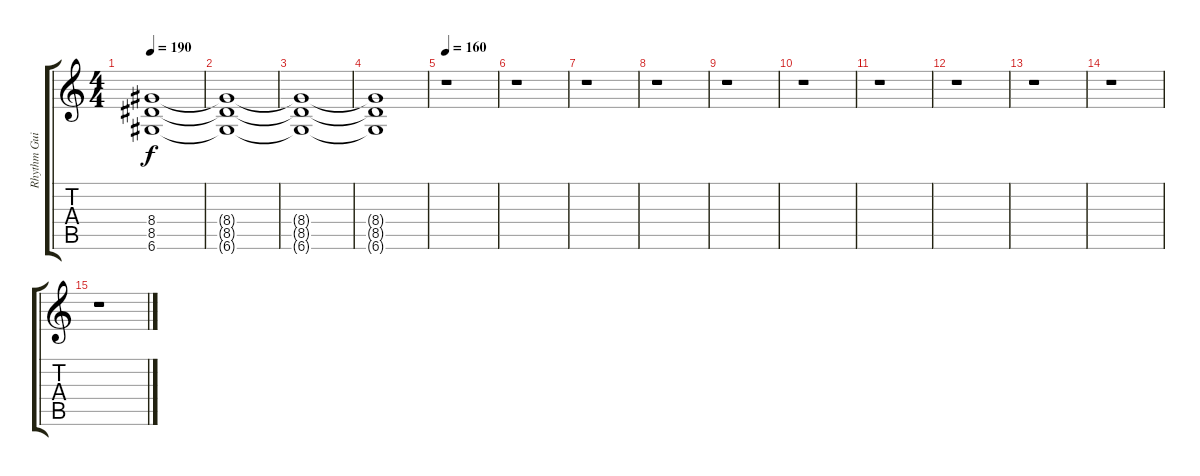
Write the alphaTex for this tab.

\track ("Rhythm Guitar  " "Rhythm Gui") {instrument overdrivenguitar}
\staff {score tabs}
\tuning (D4 A3 F3 C3 G2 D2) {hide}
\ts (4 4)
\tempo 190
\clef g2
\ks c
(8.4 8.5 6.6).1{dy f} |
(8.4{t} 8.5{t} 6.6{t}).1 |
(8.4{t} 8.5{t} 6.6{t}).1 |
(8.4{t} 8.5{t} 6.6{t}).1 |
\tempo 160
r.1 |
r.1 |
r.1 |
r.1 |
r.1 |
r.1 |
r.1 |
r.1 |
r.1 |
r.1 |
r.1
